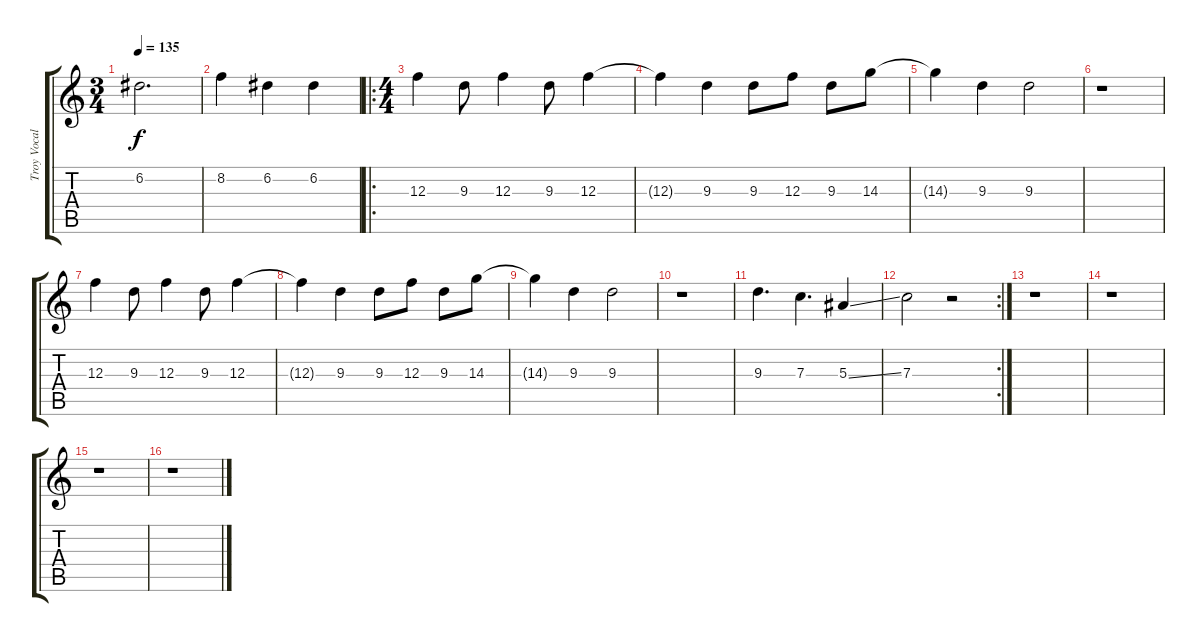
\track ("Troy Vocals" "Troy Vocal") {instrument overdrivenguitar}
\staff {score tabs}
\tuning (D4 A3 F3 C3 G2 C2) {hide}
\ts (3 4)
\tempo 135
\clef g2
\ks c
6.2.2{d dy f} |
8.2.4 6.2.4 6.2.4 |
\ro
\ts (4 4)
12.3.4 9.3.8 12.3.4 9.3.8 12.3.4 |
12.3{t}.4 9.3.4 9.3.8 12.3.8 9.3.8 14.3.8 |
14.3{t}.4 9.3.4 9.3.2 |
r.1 |
12.3.4 9.3.8 12.3.4 9.3.8 12.3.4 |
12.3{t}.4 9.3.4 9.3.8 12.3.8 9.3.8 14.3.8 |
14.3{t}.4 9.3.4 9.3.2 |
r.1 |
9.3.4{d} 7.3.4{d} 5.3{ss}.4 |
\rc 2
7.3.2 r.2 |
r.1 |
r.1 |
r.1 |
r.1
